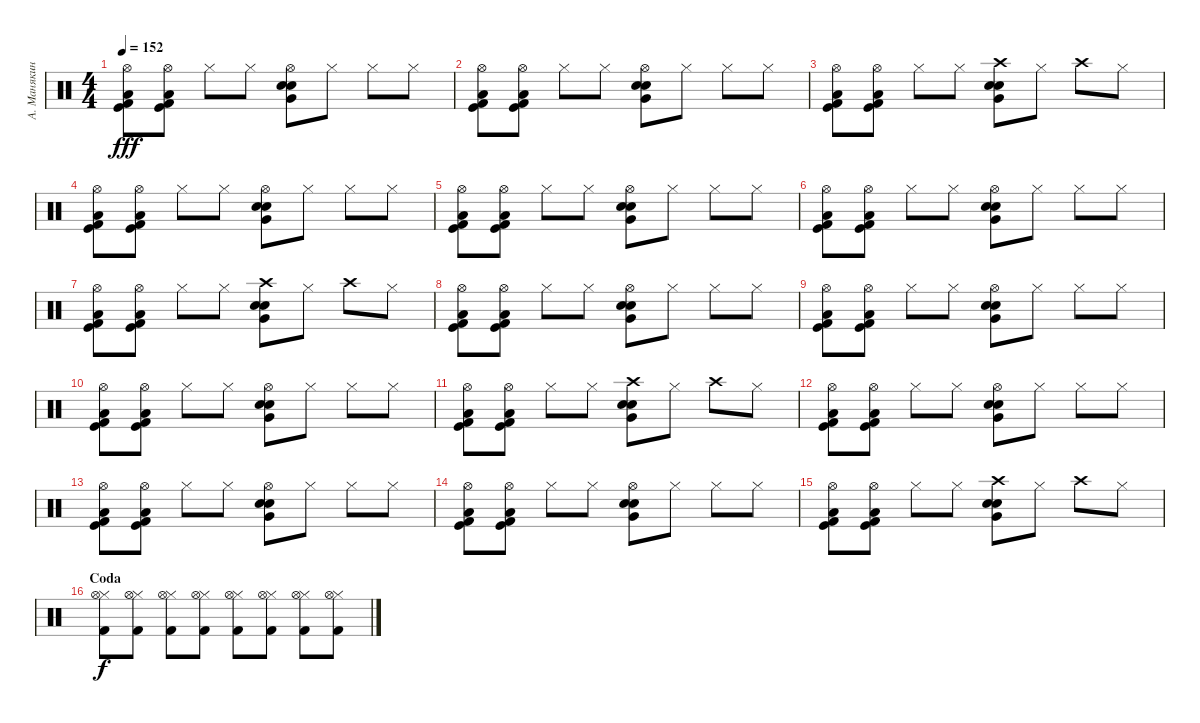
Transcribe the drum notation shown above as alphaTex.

\track ("А. Манякин" "А. Манякин") {instrument percussion}
\staff {score}
\articulation defaults
\ts (4 4)
\tempo 152
\clef neutral
\ks c
("Hi-Hat (open)" "Low Floor Tom (hit)" "Kick (hit)" "Kick (hit) 2").8{dy fff} ("Hi-Hat (open)" "Low Floor Tom (hit)" "Kick (hit)" "Kick (hit) 2").8 "Hi-Hat (closed)".8 "Hi-Hat (closed)".8 ("Hi-Hat (open)" "Very Low Tom (hit)" "Snare (hit) 2" "Electric Snare (hit)").8 "Hi-Hat (closed)".8 "Hi-Hat (closed)".8 "Hi-Hat (closed)".8 |
("Hi-Hat (open)" "Low Floor Tom (hit)" "Kick (hit)" "Kick (hit) 2").8 ("Hi-Hat (open)" "Low Floor Tom (hit)" "Kick (hit)" "Kick (hit) 2").8 "Hi-Hat (closed)".8 "Hi-Hat (closed)".8 ("Hi-Hat (open)" "Very Low Tom (hit)" "Snare (hit) 2" "Electric Snare (hit)").8 "Hi-Hat (closed)".8 "Hi-Hat (closed)".8 "Hi-Hat (closed)".8 |
("Hi-Hat (open)" "Low Floor Tom (hit)" "Kick (hit)" "Kick (hit) 2").8 ("Hi-Hat (open)" "Low Floor Tom (hit)" "Kick (hit)" "Kick (hit) 2").8 "Hi-Hat (closed)".8 "Hi-Hat (closed)".8 ("Crash high (hit)" "Very Low Tom (hit)" "Snare (hit) 2" "Electric Snare (hit)").8 "Hi-Hat (closed)".8 "Crash high (hit)".8 "Hi-Hat (closed)".8 |
("Hi-Hat (open)" "Low Floor Tom (hit)" "Kick (hit)" "Kick (hit) 2").8 ("Hi-Hat (open)" "Low Floor Tom (hit)" "Kick (hit)" "Kick (hit) 2").8 "Hi-Hat (closed)".8 "Hi-Hat (closed)".8 ("Hi-Hat (open)" "Very Low Tom (hit)" "Snare (hit) 2" "Electric Snare (hit)").8 "Hi-Hat (closed)".8 "Hi-Hat (closed)".8 "Hi-Hat (closed)".8 |
("Hi-Hat (open)" "Low Floor Tom (hit)" "Kick (hit)" "Kick (hit) 2").8 ("Hi-Hat (open)" "Low Floor Tom (hit)" "Kick (hit)" "Kick (hit) 2").8 "Hi-Hat (closed)".8 "Hi-Hat (closed)".8 ("Hi-Hat (open)" "Very Low Tom (hit)" "Snare (hit) 2" "Electric Snare (hit)").8 "Hi-Hat (closed)".8 "Hi-Hat (closed)".8 "Hi-Hat (closed)".8 |
("Hi-Hat (open)" "Low Floor Tom (hit)" "Kick (hit)" "Kick (hit) 2").8 ("Hi-Hat (open)" "Low Floor Tom (hit)" "Kick (hit)" "Kick (hit) 2").8 "Hi-Hat (closed)".8 "Hi-Hat (closed)".8 ("Hi-Hat (open)" "Very Low Tom (hit)" "Snare (hit) 2" "Electric Snare (hit)").8 "Hi-Hat (closed)".8 "Hi-Hat (closed)".8 "Hi-Hat (closed)".8 |
("Hi-Hat (open)" "Low Floor Tom (hit)" "Kick (hit)" "Kick (hit) 2").8 ("Hi-Hat (open)" "Low Floor Tom (hit)" "Kick (hit)" "Kick (hit) 2").8 "Hi-Hat (closed)".8 "Hi-Hat (closed)".8 ("Crash high (hit)" "Very Low Tom (hit)" "Snare (hit) 2" "Electric Snare (hit)").8 "Hi-Hat (closed)".8 "Crash high (hit)".8 "Hi-Hat (closed)".8 |
("Hi-Hat (open)" "Low Floor Tom (hit)" "Kick (hit)" "Kick (hit) 2").8 ("Hi-Hat (open)" "Low Floor Tom (hit)" "Kick (hit)" "Kick (hit) 2").8 "Hi-Hat (closed)".8 "Hi-Hat (closed)".8 ("Hi-Hat (open)" "Very Low Tom (hit)" "Snare (hit) 2" "Electric Snare (hit)").8 "Hi-Hat (closed)".8 "Hi-Hat (closed)".8 "Hi-Hat (closed)".8 |
("Hi-Hat (open)" "Low Floor Tom (hit)" "Kick (hit)" "Kick (hit) 2").8 ("Hi-Hat (open)" "Low Floor Tom (hit)" "Kick (hit)" "Kick (hit) 2").8 "Hi-Hat (closed)".8 "Hi-Hat (closed)".8 ("Hi-Hat (open)" "Very Low Tom (hit)" "Snare (hit) 2" "Electric Snare (hit)").8 "Hi-Hat (closed)".8 "Hi-Hat (closed)".8 "Hi-Hat (closed)".8 |
("Hi-Hat (open)" "Low Floor Tom (hit)" "Kick (hit)" "Kick (hit) 2").8 ("Hi-Hat (open)" "Low Floor Tom (hit)" "Kick (hit)" "Kick (hit) 2").8 "Hi-Hat (closed)".8 "Hi-Hat (closed)".8 ("Hi-Hat (open)" "Very Low Tom (hit)" "Snare (hit) 2" "Electric Snare (hit)").8 "Hi-Hat (closed)".8 "Hi-Hat (closed)".8 "Hi-Hat (closed)".8 |
("Hi-Hat (open)" "Low Floor Tom (hit)" "Kick (hit)" "Kick (hit) 2").8 ("Hi-Hat (open)" "Low Floor Tom (hit)" "Kick (hit)" "Kick (hit) 2").8 "Hi-Hat (closed)".8 "Hi-Hat (closed)".8 ("Crash high (hit)" "Very Low Tom (hit)" "Snare (hit) 2" "Electric Snare (hit)").8 "Hi-Hat (closed)".8 "Crash high (hit)".8 "Hi-Hat (closed)".8 |
("Hi-Hat (open)" "Low Floor Tom (hit)" "Kick (hit)" "Kick (hit) 2").8 ("Hi-Hat (open)" "Low Floor Tom (hit)" "Kick (hit)" "Kick (hit) 2").8 "Hi-Hat (closed)".8 "Hi-Hat (closed)".8 ("Hi-Hat (open)" "Very Low Tom (hit)" "Snare (hit) 2" "Electric Snare (hit)").8 "Hi-Hat (closed)".8 "Hi-Hat (closed)".8 "Hi-Hat (closed)".8 |
("Hi-Hat (open)" "Low Floor Tom (hit)" "Kick (hit)" "Kick (hit) 2").8 ("Hi-Hat (open)" "Low Floor Tom (hit)" "Kick (hit)" "Kick (hit) 2").8 "Hi-Hat (closed)".8 "Hi-Hat (closed)".8 ("Hi-Hat (open)" "Very Low Tom (hit)" "Snare (hit) 2" "Electric Snare (hit)").8 "Hi-Hat (closed)".8 "Hi-Hat (closed)".8 "Hi-Hat (closed)".8 |
("Hi-Hat (open)" "Low Floor Tom (hit)" "Kick (hit)" "Kick (hit) 2").8 ("Hi-Hat (open)" "Low Floor Tom (hit)" "Kick (hit)" "Kick (hit) 2").8 "Hi-Hat (closed)".8 "Hi-Hat (closed)".8 ("Hi-Hat (open)" "Very Low Tom (hit)" "Snare (hit) 2" "Electric Snare (hit)").8 "Hi-Hat (closed)".8 "Hi-Hat (closed)".8 "Hi-Hat (closed)".8 |
("Hi-Hat (open)" "Low Floor Tom (hit)" "Kick (hit)" "Kick (hit) 2").8 ("Hi-Hat (open)" "Low Floor Tom (hit)" "Kick (hit)" "Kick (hit) 2").8 "Hi-Hat (closed)".8 "Hi-Hat (closed)".8 ("Crash high (hit)" "Very Low Tom (hit)" "Snare (hit) 2" "Electric Snare (hit)").8 "Hi-Hat (closed)".8 "Crash high (hit)".8 "Hi-Hat (closed)".8 |
\section ("" "Coda")
("Kick (hit) 2" "Hi-Hat (closed)" "Hi-Hat (open)").8{dy f} ("Kick (hit) 2" "Hi-Hat (closed)" "Hi-Hat (open)").8 ("Kick (hit) 2" "Hi-Hat (closed)" "Hi-Hat (open)").8 ("Kick (hit) 2" "Hi-Hat (closed)" "Hi-Hat (open)").8 ("Kick (hit) 2" "Hi-Hat (closed)" "Hi-Hat (open)").8 ("Kick (hit) 2" "Hi-Hat (closed)" "Hi-Hat (open)").8 ("Kick (hit) 2" "Hi-Hat (closed)" "Hi-Hat (open)").8 ("Kick (hit) 2" "Hi-Hat (closed)" "Hi-Hat (open)").8
